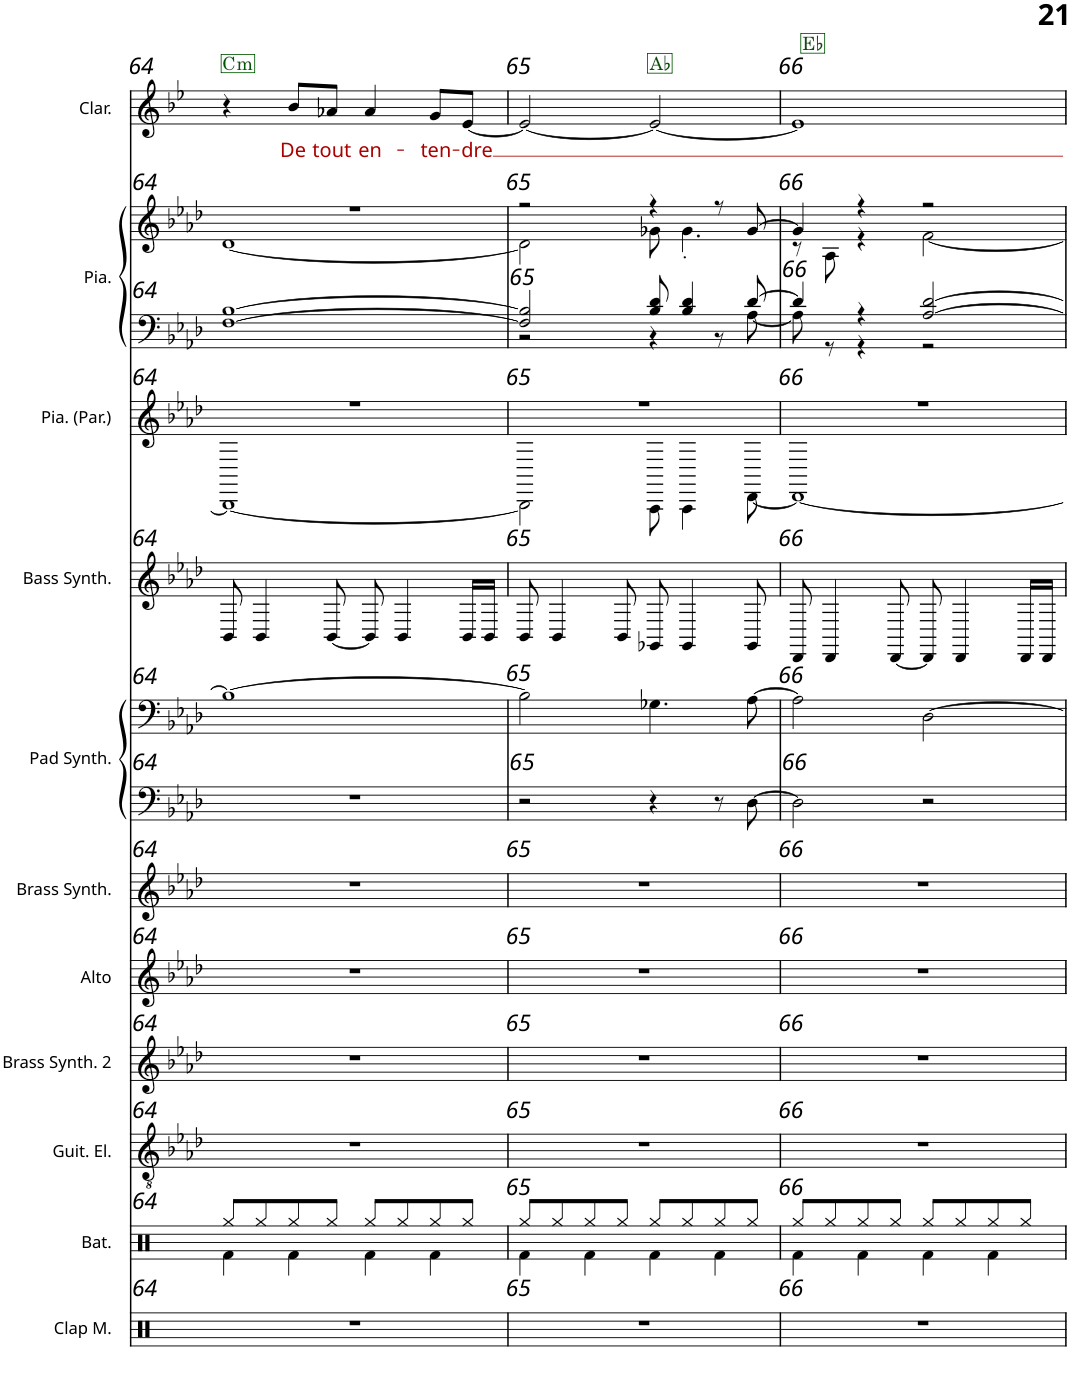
**kern	**kern	**kern	**kern	**kern	**kern	**kern	**kern	**kern	**kern	**kern	**kern	**kern	**text	**harte
*part11	*part10	*part9	*part8	*part7	*part6	*part5	*part5	*part4	*part3	*part2	*part2	*part1	*part1	*part1
*staff13	*staff12	*staff11	*staff10	*staff9	*staff8	*staff7	*staff6	*staff5	*staff4	*staff3	*staff2	*staff1	*staff1	*
*I"Clap Main	*I"Batterie	*I"Guitare électrique	*I"Brass Synth. 2	*I"Alto	*I"Brass Synth.	*I"Pad Synth.	*	*I"Bass Synth.	*I"Piano (Paroles)	*I"Piano	*	*I"Clarinette	*	*
*I'Clap M.	*I'Bat.	*I'Guit. El.	*I'Brass Synth. 2	*I'Alto	*I'Brass Synth.	*I'Pad Synth.	*	*I'Bass Synth.	*I'Pia. (Par.)	*I'Pia.	*	*I'Clar.	*	*
!!LO:PB:g=z
*clefX	*clefX	*clefGv2	*clefG2	*clefG2	*clefG2	*clefF4	*clefF4	*clefG2	*clefG2	*clefF4	*clefG2	*clefG2	*	*
*	*	*	*	*	*	*	*	*	*	*	*	*Trd1c2	*	*
*k[]	*k[]	*k[b-e-a-d-]	*k[b-e-a-d-]	*k[b-e-a-d-]	*k[b-e-a-d-]	*k[b-e-a-d-]	*k[b-e-a-d-]	*k[b-e-a-d-]	*k[b-e-a-d-]	*k[b-e-a-d-]	*k[b-e-a-d-]	*k[b-e-]	*	*
*M4/4	*M4/4	*M4/4	*M4/4	*M4/4	*M4/4	*M4/4	*M4/4	*M4/4	*M4/4	*M4/4	*M4/4	*M4/4	*	*
=64	=64	=64	=64	=64	=64	=64	=64	=64	=64	=64	=64	=64	=64	=64
*	*^	*	*	*	*	*	*	*	*^	*	*^	*	*	*
!	!	!	!	!	!	!	!	!	!	!	!	!	!	!	!	!	!LO:H:kt=m
1r	8Rgg/L	4Rf\	1r	1r	1r	1r	1r	1B-_	8BB-/	1r	1BBB-_	[1F [1B-	1r	[1d-	4r	.	C:min
.	8Rgg/	.	.	.	.	.	.	.	4BB-/	.	.	.	.	.	.	.	.
!	!	!	!	!	!	!	!	!	!	!	!	!	!	!	!	!LO:LY:b:color=#AA0000	!
.	8Rgg/	4Rf\	.	.	.	.	.	.	.	.	.	.	.	.	8b-/L	De	.
!	!	!	!	!	!	!	!	!	!	!	!	!	!	!	!	!LO:LY:b:color=#AA0000	!
.	8Rgg/J	.	.	.	.	.	.	.	[8BB-/	.	.	.	.	.	8a-X/J	tout	.
!	!	!	!	!	!	!	!	!	!	!	!	!	!	!	!	!LO:LY:b:color=#AA0000	!
.	8Rgg/L	4Rf\	.	.	.	.	.	.	8BB-/]	.	.	.	.	.	4a-/	en-	.
.	8Rgg/	.	.	.	.	.	.	.	4BB-/	.	.	.	.	.	.	.	.
!	!	!	!	!	!	!	!	!	!	!	!	!	!	!	!	!LO:LY:b:color=#AA0000	!
.	8Rgg/	4Rf\	.	.	.	.	.	.	.	.	.	.	.	.	8g/L	-ten-	.
!	!	!	!	!	!	!	!	!	!	!	!	!	!	!	!	!LO:LY:b:color=#AA0000	!
.	8Rgg/J	.	.	.	.	.	.	.	16BB-/LL	.	.	.	.	.	[8e-/J	-dre	.
.	.	.	.	.	.	.	.	.	16BB-/JJ	.	.	.	.	.	.	.	.
=65	=65	=65	=65	=65	=65	=65	=65	=65	=65	=65	=65	=65	=65	=65	=65	=65	=65
*	*	*	*	*	*	*	*	*	*	*	*	*^	*	*	*	*	*
1r	8Rgg/L	4Rf\	1r	1r	1r	1r	2r	2B-\]	8BB-/	1r	2BBB-\]	2F/] 2B-/]	2r	2r	2d-\]	2e-/_	.	.
.	8Rgg/	.	.	.	.	.	.	.	4BB-/	.	.	.	.	.	.	.	.	.
.	8Rgg/	4Rf\	.	.	.	.	.	.	.	.	.	.	.	.	.	.	.	.
.	8Rgg/J	.	.	.	.	.	.	.	8BB-/	.	.	.	.	.	.	.	.	.
.	8Rgg/L	4Rf\	.	.	.	.	4r	4.G-X\	8GG-X/	.	8AAA-\	8B-/ 8d-/	4r	4r	8g-X\	2e-/_	.	Ab:maj
.	8Rgg/	.	.	.	.	.	.	.	4GG-/	.	4AAA-\	4B-/ 4d-/	.	.	4.g-'\	.	.	.
.	8Rgg/	4Rf\	.	.	.	.	8r	.	.	.	.	.	8r	8r	.	.	.	.
.	8Rgg/J	.	.	.	.	.	[8D-\	[8A-\	8GG-/	.	[8DD-\	[8d-/	[8A-\	[8g-/	.	.	.	.
=66	=66	=66	=66	=66	=66	=66	=66	=66	=66	=66	=66	=66	=66	=66	=66	=66	=66	=66
1r	8Rgg/L	4Rf\	1r	1r	1r	1r	2D-\]	2A-\]	8DD-/	1r	1DD-_	4d-/]	8A-\]	4g-/]	8r	1e-]	.	Eb:maj
.	8Rgg/	.	.	.	.	.	.	.	4DD-/	.	.	.	8r	.	8A-\	.	.	.
.	8Rgg/	4Rf\	.	.	.	.	.	.	.	.	.	4r	4r	4r	4r	.	.	.
.	8Rgg/J	.	.	.	.	.	.	.	[8DD-/	.	.	.	.	.	.	.	.	.
.	8Rgg/L	4Rf\	.	.	.	.	2r	[2D-\	8DD-/]	.	.	[2A-/ [2d-/	2r	2r	[2f\	.	.	.
.	8Rgg/	.	.	.	.	.	.	.	4DD-/	.	.	.	.	.	.	.	.	.
.	8Rgg/	4Rf\	.	.	.	.	.	.	.	.	.	.	.	.	.	.	.	.
.	8Rgg/J	.	.	.	.	.	.	.	16DD-/LL	.	.	.	.	.	.	.	.	.
.	.	.	.	.	.	.	.	.	16DD-/JJ	.	.	.	.	.	.	.	.	.
*	*	*	*	*	*	*	*	*	*	*v	*v	*	*	*	*	*	*	*
*	*	*	*	*	*	*	*	*	*	*	*v	*v	*	*	*	*	*
*	*v	*v	*	*	*	*	*	*	*	*	*	*v	*v	*	*	*
=	=	=	=	=	=	=	=	=	=	=	=	=	=	=
*-	*-	*-	*-	*-	*-	*-	*-	*-	*-	*-	*-	*-	*-	*-
